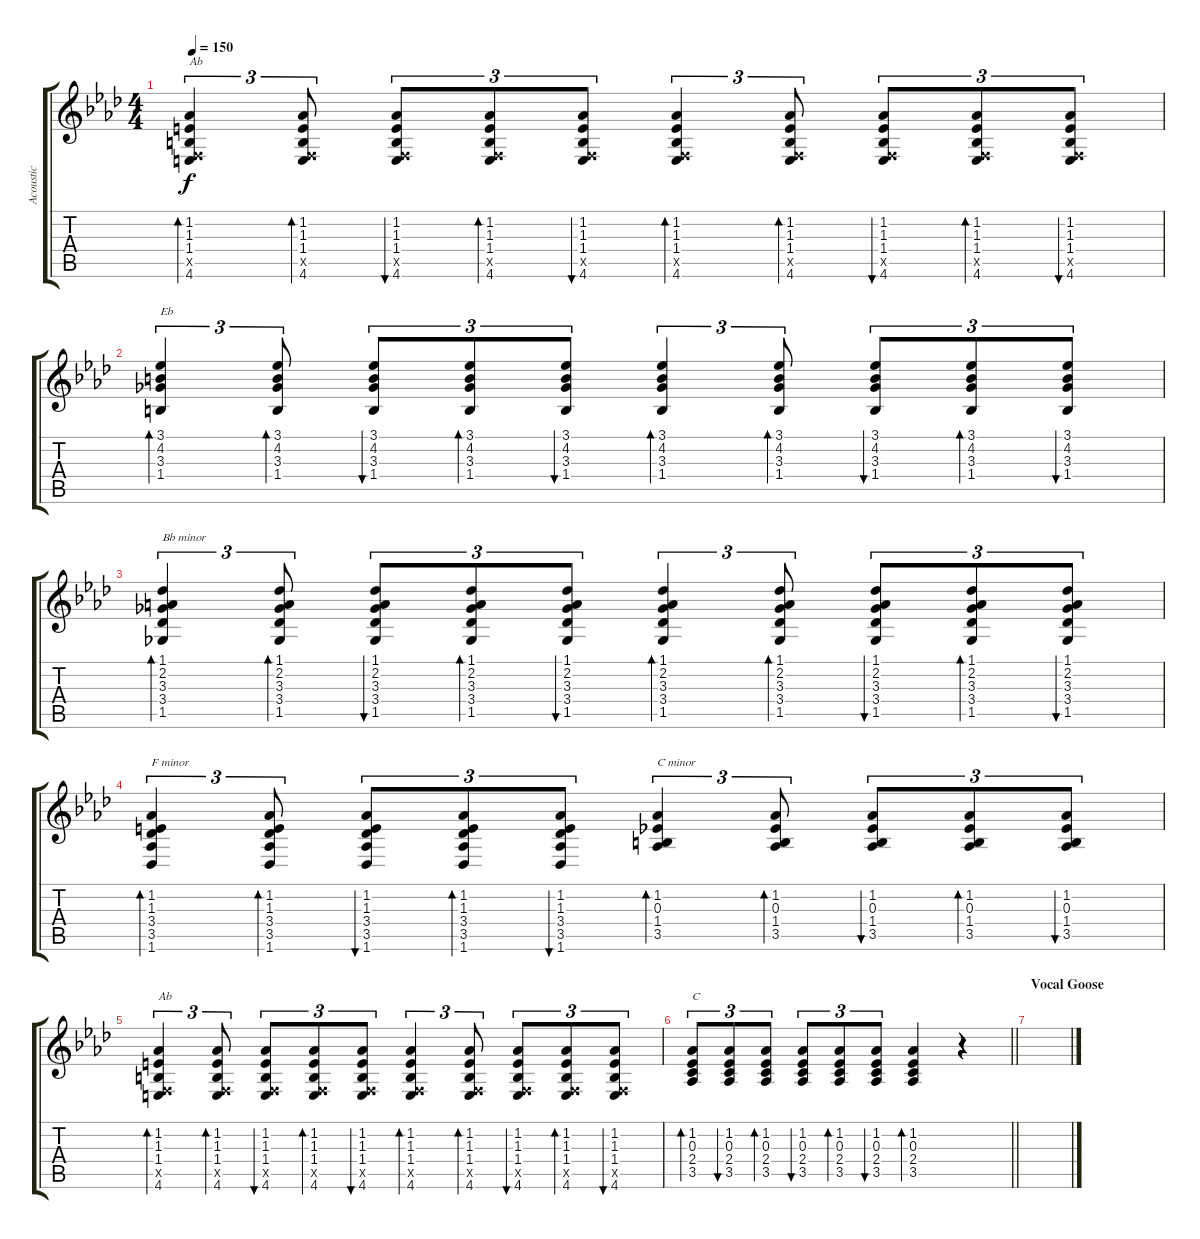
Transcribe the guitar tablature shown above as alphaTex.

\track ("Acoustic" "Acoustic") {instrument acousticguitarsteel}
\staff {score tabs}
\tuning (C4 G3 Eb3 Bb2 F2 C2) {hide}
\ts (4 4)
\tempo 150
\clef g2
\ks fminor
(1.2 1.3 1.4 0.5{x} 4.6).4{tu (3 2) bd 60 txt "Ab" dy f} (1.2 1.3 1.4 0.5{x} 4.6).8{tu (3 2) bd 60} (1.2 1.3 1.4 0.5{x} 4.6).8{tu (3 2) bu 60} (1.2 1.3 1.4 0.5{x} 4.6).8{tu (3 2) bd 60} (1.2 1.3 1.4 0.5{x} 4.6).8{tu (3 2) bu 60} (1.2 1.3 1.4 0.5{x} 4.6).4{tu (3 2) bd 60} (1.2 1.3 1.4 0.5{x} 4.6).8{tu (3 2) bd 60} (1.2 1.3 1.4 0.5{x} 4.6).8{tu (3 2) bu 60} (1.2 1.3 1.4 0.5{x} 4.6).8{tu (3 2) bd 60} (1.2 1.3 1.4 0.5{x} 4.6).8{tu (3 2) bu 60} |
(3.1 4.2 3.3 1.4).4{tu (3 2) bd 60 txt "Eb"} (3.1 4.2 3.3 1.4).8{tu (3 2) bd 60} (3.1 4.2 3.3 1.4).8{tu (3 2) bu 60} (3.1 4.2 3.3 1.4).8{tu (3 2) bd 60} (3.1 4.2 3.3 1.4).8{tu (3 2) bu 60} (3.1 4.2 3.3 1.4).4{tu (3 2) bd 60} (3.1 4.2 3.3 1.4).8{tu (3 2) bd 60} (3.1 4.2 3.3 1.4).8{tu (3 2) bu 60} (3.1 4.2 3.3 1.4).8{tu (3 2) bd 60} (3.1 4.2 3.3 1.4).8{tu (3 2) bu 60} |
(1.1 2.2 3.3 3.4 1.5).4{tu (3 2) bd 60 txt "Bb minor"} (1.1 2.2 3.3 3.4 1.5).8{tu (3 2) bd 60} (1.1 2.2 3.3 3.4 1.5).8{tu (3 2) bu 60} (1.1 2.2 3.3 3.4 1.5).8{tu (3 2) bd 60} (1.1 2.2 3.3 3.4 1.5).8{tu (3 2) bu 60} (1.1 2.2 3.3 3.4 1.5).4{tu (3 2) bd 60} (1.1 2.2 3.3 3.4 1.5).8{tu (3 2) bd 60} (1.1 2.2 3.3 3.4 1.5).8{tu (3 2) bu 60} (1.1 2.2 3.3 3.4 1.5).8{tu (3 2) bd 60} (1.1 2.2 3.3 3.4 1.5).8{tu (3 2) bu 60} |
(1.2 1.3 3.4 3.5 1.6).4{tu (3 2) bd 60 txt "F minor"} (1.2 1.3 3.4 3.5 1.6).8{tu (3 2) bd 60} (1.2 1.3 3.4 3.5 1.6).8{tu (3 2) bu 60} (1.2 1.3 3.4 3.5 1.6).8{tu (3 2) bd 60} (1.2 1.3 3.4 3.5 1.6).8{tu (3 2) bu 60} (1.2 0.3 1.4 3.5).4{tu (3 2) bd 60 txt "C minor"} (1.2 0.3 1.4 3.5).8{tu (3 2) bd 60} (1.2 0.3 1.4 3.5).8{tu (3 2) bu 60} (1.2 0.3 1.4 3.5).8{tu (3 2) bd 60} (1.2 0.3 1.4 3.5).8{tu (3 2) bu 60} |
(1.2 1.3 1.4 0.5{x} 4.6).4{tu (3 2) bd 60 txt "Ab"} (1.2 1.3 1.4 0.5{x} 4.6).8{tu (3 2) bd 60} (1.2 1.3 1.4 0.5{x} 4.6).8{tu (3 2) bu 60} (1.2 1.3 1.4 0.5{x} 4.6).8{tu (3 2) bd 60} (1.2 1.3 1.4 0.5{x} 4.6).8{tu (3 2) bu 60} (1.2 1.3 1.4 0.5{x} 4.6).4{tu (3 2) bd 60} (1.2 1.3 1.4 0.5{x} 4.6).8{tu (3 2) bd 60} (1.2 1.3 1.4 0.5{x} 4.6).8{tu (3 2) bu 60} (1.2 1.3 1.4 0.5{x} 4.6).8{tu (3 2) bd 60} (1.2 1.3 1.4 0.5{x} 4.6).8{tu (3 2) bu 60} |
\barLineRight lightlight
(1.2 0.3 2.4 3.5).8{tu (3 2) bd 60 txt "C"} (1.2 0.3 2.4 3.5).8{tu (3 2) bu 60} (1.2 0.3 2.4 3.5).8{tu (3 2) bd 60} (1.2 0.3 2.4 3.5).8{tu (3 2) bu 60} (1.2 0.3 2.4 3.5).8{tu (3 2) bd 60} (1.2 0.3 2.4 3.5).8{tu (3 2) bu 60} (1.2 0.3 2.4 3.5).4{bd 60} r.4 |
\section ("" "Vocal Goose")
